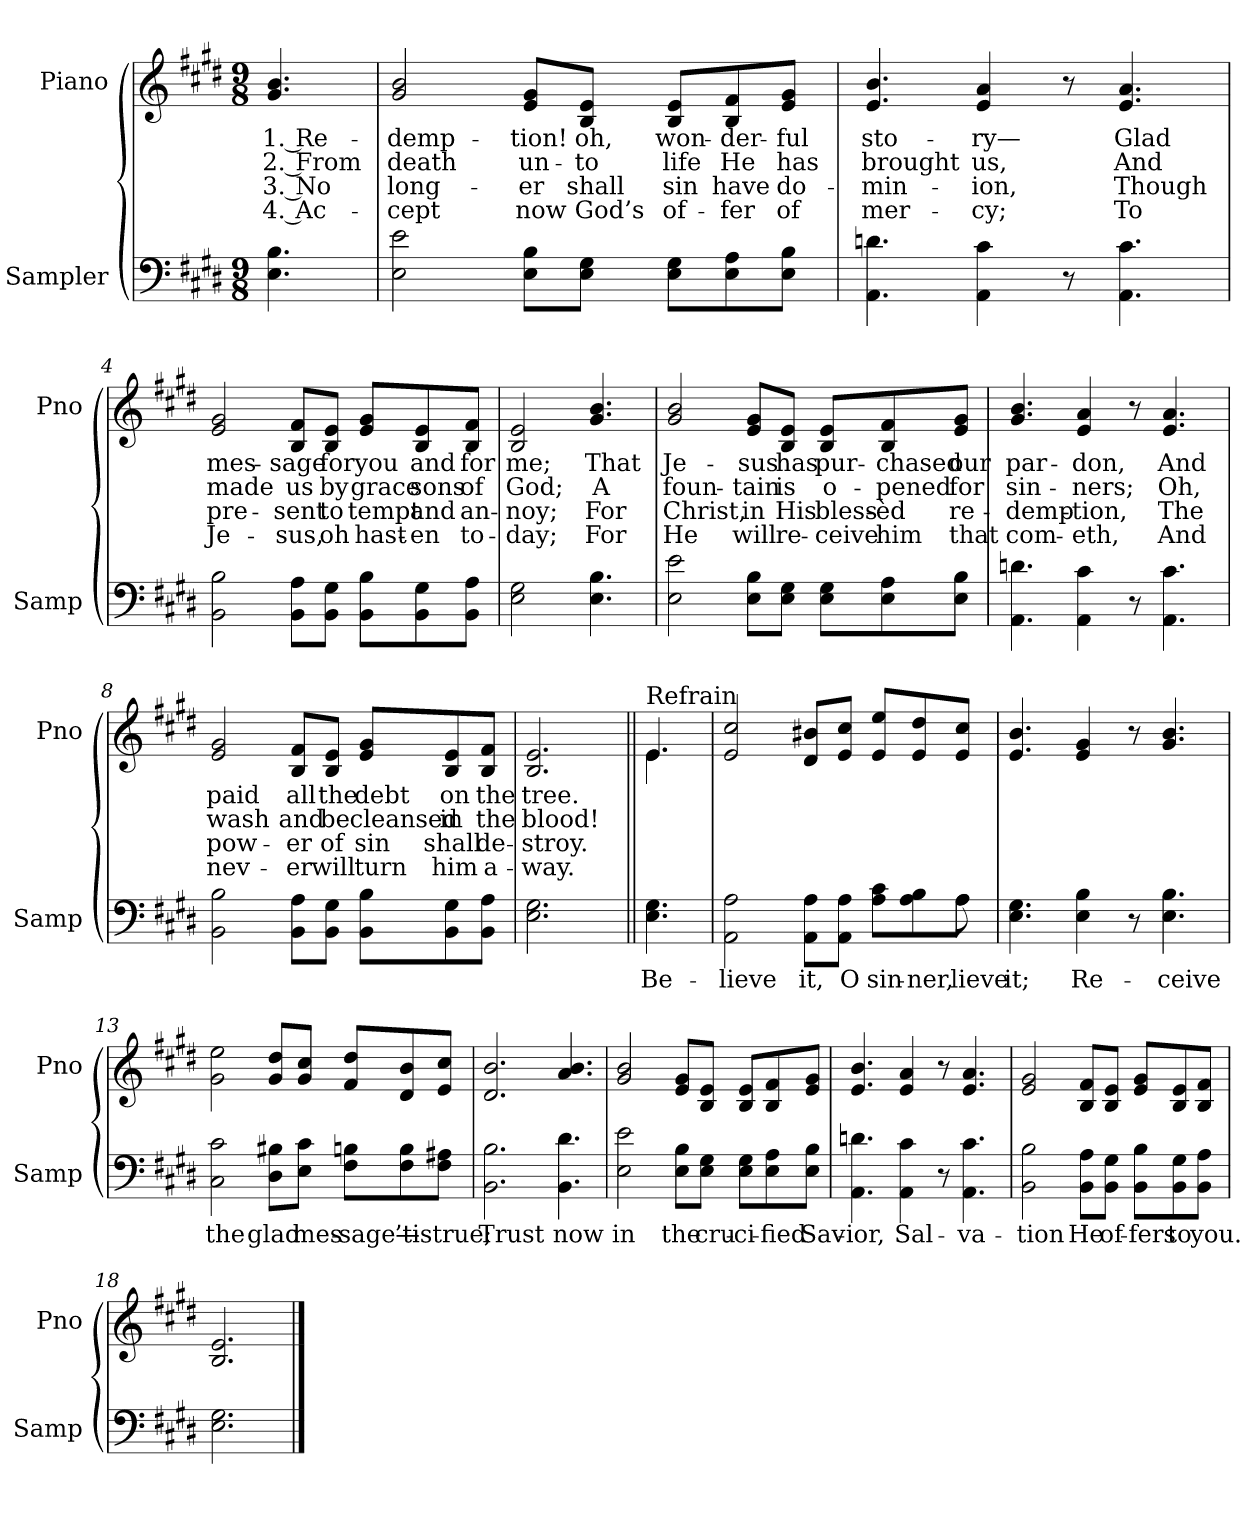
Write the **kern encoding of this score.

**kern	**text	**kern	**text	**text	**text	**text
*part2	*part2	*part1	*part1	*part1	*part1	*part1
*staff2	*staff2	*staff1	*staff1	*staff1	*staff1	*staff1
*I"Sampler	*	*I"Piano	*	*	*	*
*I'Samp	*	*I'Pno	*	*	*	*
*clefF4	*	*clefG2	*	*	*	*
*k[f#c#g#d#]	*	*k[f#c#g#d#]	*	*	*	*
*E:	*	*E:	*	*	*	*
*M9/8	*	*M9/8	*	*	*	*
=1	=1	=1	=1	=1	=1	=1
4.E 4.B	.	4.g# 4.b	1. Re-	2. From	3. No	4. Ac-
=2	=2	=2	=2	=2	=2	=2
2E 2e	.	2g# 2b	-demp-	death	long-	-cept
8E\ 8B\L	.	8e/ 8g#/L	-tion!	un-	-er	now
8E\ 8G#\J	.	8B/ 8e/J	oh,	-to	shall	God’s
8E\ 8G#\L	.	8B/ 8e/L	won-	life	sin	of-
8E\ 8A\	.	8B/ 8f#/	-der-	He	have	-fer
8E\ 8B\J	.	8e/ 8g#/J	-ful	has	do-	of
=3	=3	=3	=3	=3	=3	=3
4.AA 4.dn	.	4.e 4.b	sto-	brought	-min-	mer-
4AA 4c#	.	4e 4a	-ry—	us,	-ion,	-cy;
8r	.	8r	.	.	.	.
4.AA 4.c#	.	4.e 4.a	Glad	And	Though	To
=4	=4	=4	=4	=4	=4	=4
2BB 2B	.	2e 2g#	mes-	made	pre-	Je-
8BB\ 8A\L	.	8B/ 8f#/L	-sage	us	-sent	-sus,
8BB\ 8G#\J	.	8B/ 8e/J	for	by	to	oh
8BB\ 8B\L	.	8e/ 8g#/L	you	grace	tempt	hast-
8BB\ 8G#\	.	8B/ 8e/	and	sons	and	-en
8BB\ 8A\J	.	8B/ 8f#/J	for	of	an-	to-
=5	=5	=5	=5	=5	=5	=5
2E 2G#	.	2B 2e	me;	God;	-noy;	-day;
4.E 4.B	.	4.g# 4.b	That	A	For	For
=6	=6	=6	=6	=6	=6	=6
2E 2e	.	2g# 2b	Je-	foun-	Christ,	He
8E\ 8B\L	.	8e/ 8g#/L	-sus	-tain	in	will
8E\ 8G#\J	.	8B/ 8e/J	has	is	His	re-
8E\ 8G#\L	.	8B/ 8e/L	pur-	o-	bless-	-ceive
8E\ 8A\	.	8B/ 8f#/	-chased	-pened	-èd	him
8E\ 8B\J	.	8e/ 8g#/J	our	for	re-	that
=7	=7	=7	=7	=7	=7	=7
4.AA 4.dn	.	4.g# 4.b	par-	sin-	-demp-	com-
4AA 4c#	.	4e 4a	-don,	-ners;	-tion,	-eth,
8r	.	8r	.	.	.	.
4.AA 4.c#	.	4.e 4.a	And	Oh,	The	And
=8	=8	=8	=8	=8	=8	=8
2BB 2B	.	2e 2g#	paid	wash	pow-	nev-
8BB\ 8A\L	.	8B/ 8f#/L	all	and	-er	-er
8BB\ 8G#\J	.	8B/ 8e/J	the	be	of	will
8BB\ 8B\L	.	8e/ 8g#/L	debt	cleansed	sin	turn
8BB\ 8G#\	.	8B/ 8e/	on	in	shall	him
8BB\ 8A\J	.	8B/ 8f#/J	the	the	de-	a-
=9	=9	=9	=9	=9	=9	=9
2.E 2.G#	.	2.B 2.e	tree.	blood!	-stroy.	-way.
=10||	=10||	=10||	=10||	=10||	=10||	=10||
*	*	*^	*	*	*	*
!	!	!LO:TX:t=Refrain	!	!	!	!	!
4.E 4.G#	Be-	4.e/	4.e	.	.	.	.
*	*	*v	*v	*	*	*	*
=11	=11	=11	=11	=11	=11	=11
*^	*	*	*	*	*	*
2AA 2A	1ryy	-lieve	2e 2cc#	.	.	.	.
8AA\ 8A\L	.	it,	8d#/ 8b#X/L	.	.	.	.
8AA\ 8A\J	.	O	8e/ 8cc#/J	.	.	.	.
8A\ 8c#\L	.	sin-	8e/ 8ee/L	.	.	.	.
8A\ 8B\	.	-ner,	8e/ 8dd#/	.	.	.	.
8A\J	8A	-lieve	8e/ 8cc#/J	.	.	.	.
*v	*v	*	*	*	*	*	*
=12	=12	=12	=12	=12	=12	=12
4.E 4.G#	it;	4.e 4.b	.	.	.	.
4E 4B	Re-	4e 4g#	.	.	.	.
8r	.	8r	.	.	.	.
4.E 4.B	-ceive	4.g# 4.b	.	.	.	.
=13	=13	=13	=13	=13	=13	=13
2C# 2c#	the	2g# 2ee	.	.	.	.
8D#\ 8B#X\L	glad	8g#/ 8dd#/L	.	.	.	.
8E\ 8c#\J	mes-	8g#/ 8cc#/J	.	.	.	.
8F#\ 8Bn\L	-sage—	8f#/ 8dd#/L	.	.	.	.
8F#\ 8B\	’tis	8d#/ 8b/	.	.	.	.
8F#\ 8A#X\J	true;	8e/ 8cc#/J	.	.	.	.
=14	=14	=14	=14	=14	=14	=14
2.BB 2.B	Trust	2.d# 2.b	.	.	.	.
4.BB 4.d#	now	4.a 4.b	.	.	.	.
=15	=15	=15	=15	=15	=15	=15
2E 2e	in	2g# 2b	.	.	.	.
8E\ 8B\L	the	8e/ 8g#/L	.	.	.	.
8E\ 8G#\J	cru-	8B/ 8e/J	.	.	.	.
8E\ 8G#\L	-ci-	8B/ 8e/L	.	.	.	.
8E\ 8A\	-fied	8B/ 8f#/	.	.	.	.
8E\ 8B\J	Sav-	8e/ 8g#/J	.	.	.	.
=16	=16	=16	=16	=16	=16	=16
4.AA 4.dn	-ior,	4.e 4.b	.	.	.	.
4AA 4c#	Sal-	4e 4a	.	.	.	.
8r	.	8r	.	.	.	.
4.AA 4.c#	-va-	4.e 4.a	.	.	.	.
=17	=17	=17	=17	=17	=17	=17
2BB 2B	-tion	2e 2g#	.	.	.	.
8BB\ 8A\L	He	8B/ 8f#/L	.	.	.	.
8BB\ 8G#\J	of-	8B/ 8e/J	.	.	.	.
8BB\ 8B\L	-fers	8e/ 8g#/L	.	.	.	.
8BB\ 8G#\	to	8B/ 8e/	.	.	.	.
8BB\ 8A\J	you.	8B/ 8f#/J	.	.	.	.
=18	=18	=18	=18	=18	=18	=18
2.E 2.G#	.	2.B 2.e	.	.	.	.
==	==	==	==	==	==	==
*-	*-	*-	*-	*-	*-	*-
